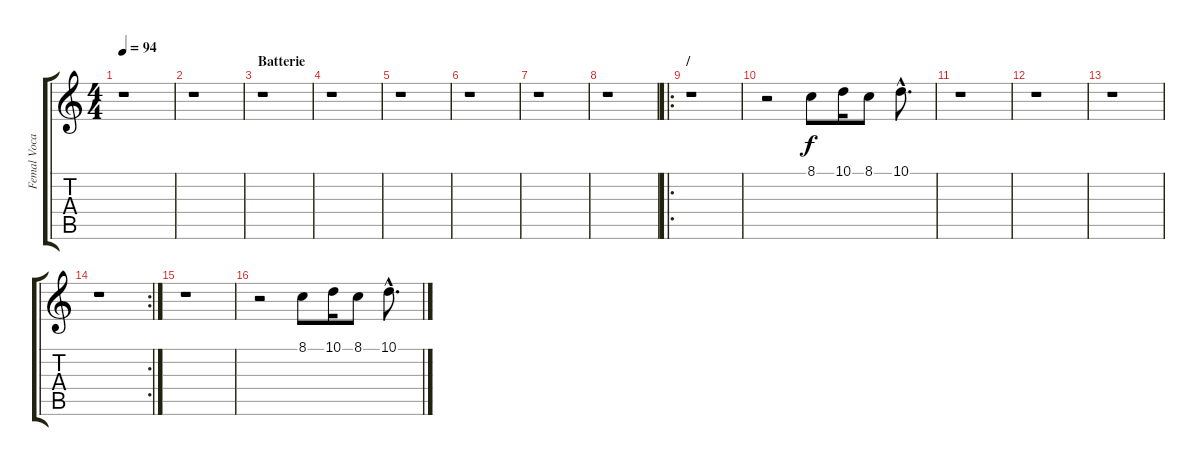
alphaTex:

\track ("Femal Vocal 1" "Femal Voca") {instrument oboe}
\staff {score tabs}
\tuning (E4 B3 G3 D3 A2 E2) {hide}
\ts (4 4)
\tempo 94
\clef g2
\ks c
r.1{dy f} |
r.1 |
\section ("" "Batterie")
r.1 |
r.1 |
r.1 |
r.1 |
r.1 |
r.1 |
\ro
\section ("" "/")
r.1 |
r.2 8.1.8 10.1.16 8.1.8 10.1{hac}.8{d} |
r.1 |
r.1 |
r.1 |
\rc 2
r.1 |
r.1 |
r.2 8.1.8 10.1.16 8.1.8 10.1{hac}.8{d}
